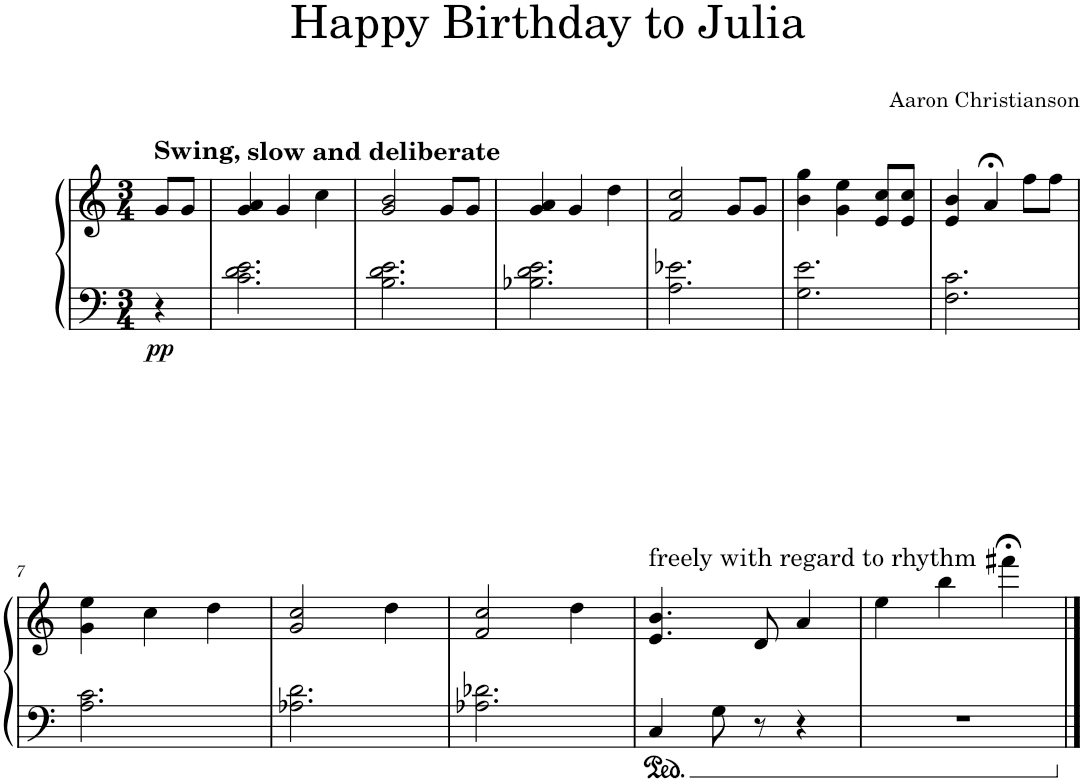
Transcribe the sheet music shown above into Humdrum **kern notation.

**kern	**kern	**dynam
*part1	*part1	*part1
*staff2	*staff1	*staff1/2
*I"Piano	*	*
*I'Pno.	*	*
*clefF4	*clefG2	*
*k[]	*k[]	*
*M3/4	*M3/4	*
=	=	=
!	!LO:TX:a:B:t=slow and deliberate	!
!	!LO:TX:a:B:t=Swing,	!
!	!	!LO:DY:b=2
4r	8g/L	pp
.	8g/J	.
=1	=1	=1
2.c\ 2.d\ 2.e\	4g/^ 4a/^	.
.	4g/	.
.	4cc\	.
=2	=2	=2
2.B\:: 2.d\:: 2.e\::	2g/:: 2b/::	.
.	8g/L	.
.	8g/J	.
=3	=3	=3
2.B-X\ 2.d\ 2.e\	4g/^ 4a/^	.
.	4g/	.
.	4dd\	.
=4	=4	=4
2.A\:: 2.e-X\::	2f/:: 2cc/::	.
.	8g/L	.
.	8g/J	.
=5	=5	=5
2.G\ 2.e\	4b\ 4gg\	.
.	4g\ 4ee\	.
.	8e/:: 8cc/::L	.
.	8e/ 8cc/J	.
=6	=6	=6
2.F\ 2.c\	4e/ 4b/	.
.	4a;</	.
.	8ff\L	.
.	8ff\J	.
!!LO:LB:g=z
=7	=7	=7
2.A\ 2.c\	4g\:: 4ee\::	.
.	4cc\	.
.	4dd\	.
=8	=8	=8
2.A-X\ 2.d\	2g/ 2cc/	.
.	4dd\	.
=9	=9	=9
2.A-X\ 2.d-X\	2f/^ 2cc/^	.
.	4dd\	.
=10	=10	=10
!	!LO:TX:a:t=freely with regard to rhythm	!
4C/	4.e/ 4.b/	.
8G\	.	.
8r	8d/	.
4r	4a/	.
=11	=11	=11
2.r	4ee\	.
.	4bb\	.
.	4fff#X;<^\	.
==	==	==
*-	*-	*-
